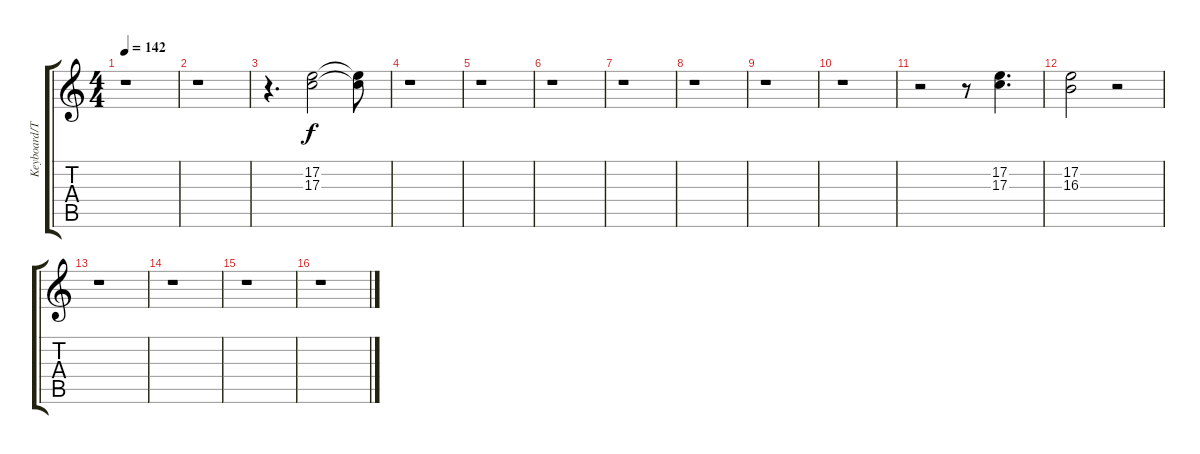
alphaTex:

\track ("Keyboard/Trumpet" "Keyboard/T") {instrument musicbox}
\staff {score tabs}
\tuning (E4 B3 G3 D3 A2 E2) {hide}
\ts (4 4)
\tempo 142
\clef g2
\ks c
r.1{dy f} |
r.1 |
r.4{d volume 8 instrument trumpet} (17.2 17.3).2{volume 15} (17.2{t} 17.3{t}).8 |
r.1 |
r.1 |
r.1 |
r.1 |
r.1 |
r.1 |
r.1 |
r.2{volume 9} r.8 (17.2 17.3).4{d} |
(17.2 16.3).2 r.2 |
r.1 |
r.1 |
r.1 |
r.1
